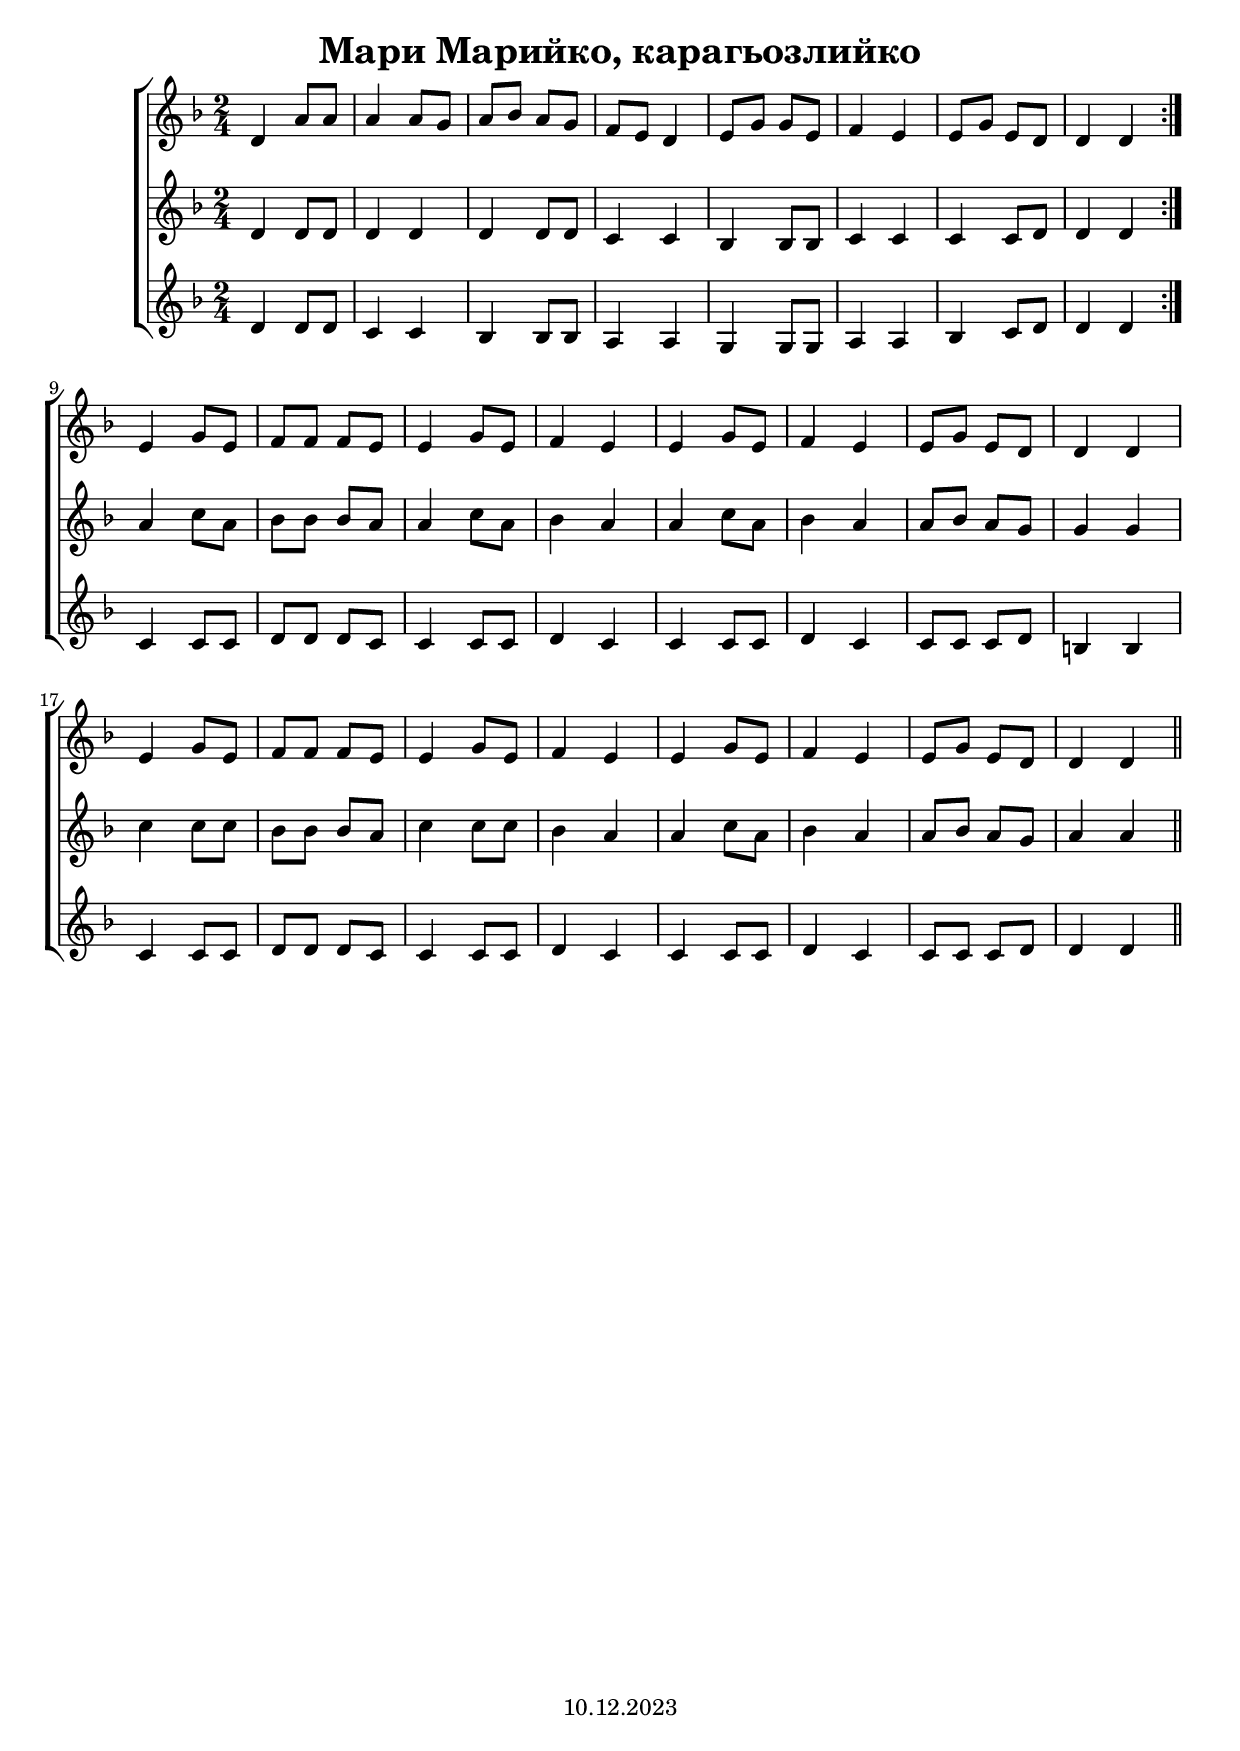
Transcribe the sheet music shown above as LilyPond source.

\version "2.22.1"
\include "deutsch.ly"

voiceA = \relative c' {
  \clef treble
  \key d \minor
  \time 2/4

  \repeat volta 2 {
    d4 a'8 a | a4 a8 g | a8 b a g | f8 e d4 | e8 g g e | f4 e | e8 g e d | d4 d |
  }
  \break

  e4 g8 e | f8 f f e | e4 g8 e | f4 e | e4 g8 e | f4 e | e8 g e d | d4 d |
  e4 g8 e | f8 f f e | e4 g8 e | f4 e | e4 g8 e | f4 e | e8 g e d | d4 d |
  \bar "||"
}

voiceB = \relative c' {
  \clef treble
  \key d \minor
  \time 2/4

  \repeat volta 2 {
    d4 d8 d | d4 d | d4 d8 d | c4 c | b4 b8 b | c4 c | c4 c8 d | d4 d |
  }

  a'4 c8 a | b8 b b a | a4 c8 a | b4 a | a4 c8 a | b4 a | a8 b a g | g4 g |
  c4 c8 c | b8 b b a | c4 c8 c | b4 a | a4 c8 a | b4 a | a8 b a g | a4 a |
}

voiceC = \relative c' {
  \clef treble
  \key d \minor
  \time 2/4

  \repeat volta 2 {
    d4 d8 d | c4 c | b4 b8 b | a4 a | g4 g8 g | a4 a | b4 c8 d | d4 d |
  }

  c4 c8 c | d8 d d c | c4 c8 c | d4 c | c4 c8 c | d4 c | c8 c c d | h4 h |
  c4 c8 c | d8 d d c | c4 c8 c | d4 c | c4 c8 c | d4 c | c8 c c d | d4 d |
}

\header{
  title = "Мари Марийко, карагьозлийко"
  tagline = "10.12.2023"
}
\score {
  <<
    \new ChoirStaff
      <<
        \new Staff \voiceA
        \new Staff \voiceB
        \new Staff \voiceC
      >>
  >>
}
